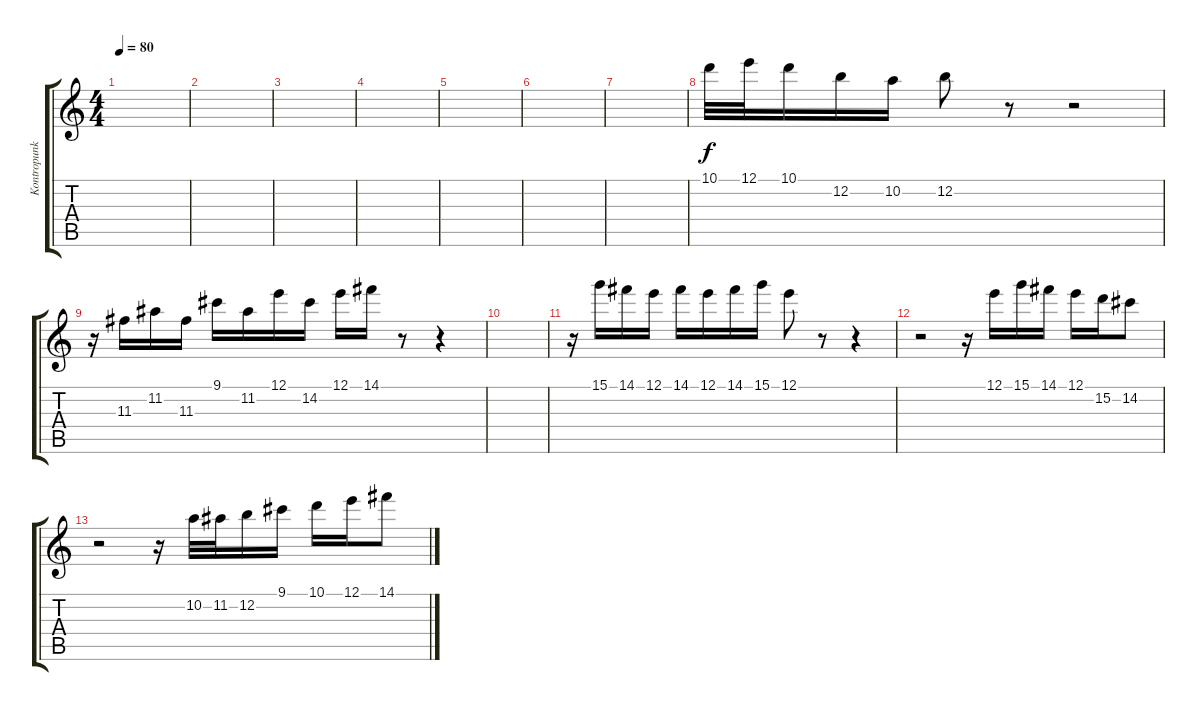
\track ("Kontropunkt" "Kontropunk") {instrument synthbass1}
\staff {score tabs}
\tuning (E4 B3 G3 D3 A2 E2) {hide}
\ts (4 4)
\tempo 80
\clef g2
\ks aminor
|
|
|
|
|
|
|
10.1.32 12.1.32 10.1.16 12.2.16 10.2.16 12.2.8 r.8 r.2 |
r.16 11.3.16 11.2.16 11.3.16 9.1.16 11.2.16 12.1.16 14.2.16 12.1.16 14.1.16 r.8 r.4 |
|
r.16 15.1.16 14.1.16 12.1.16 14.1.16 12.1.16 14.1.16 15.1.16 12.1.8 r.8 r.4 |
r.2 r.16 12.1.16 15.1.16 14.1.16 12.1.16 15.2.16 14.2.8 |
r.2 r.16 10.2.32 11.2.32 12.2.16 9.1.16 10.1.16 12.1.16 14.1.8
